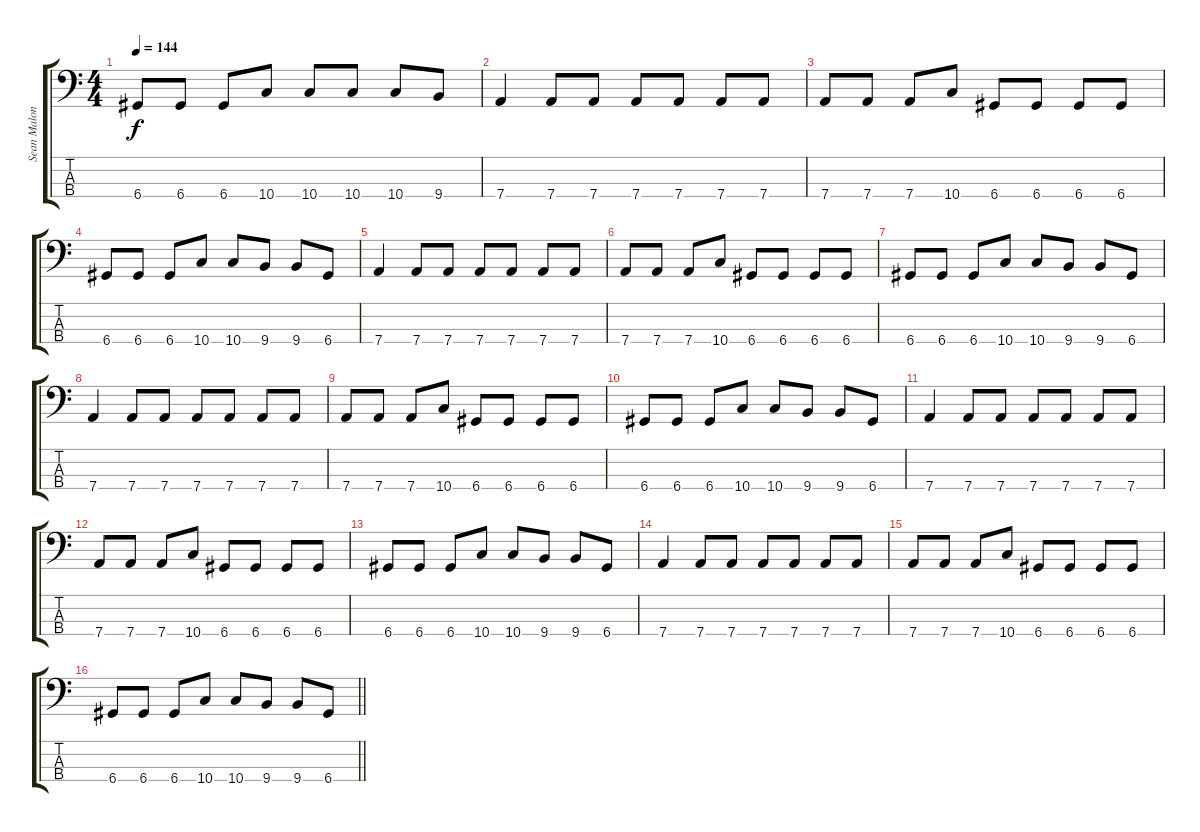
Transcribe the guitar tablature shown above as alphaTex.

\track ("Sean Malone" "Sean Malon") {instrument fretlessbass}
\staff {score tabs}
\tuning (G2 D2 A1 D1) {hide}
\ts (4 4)
\tempo 144
\clef f4
\ks c
6.4{t}.8{dy f} 6.4.8 6.4.8 10.4.8 10.4.8 10.4.8 10.4.8 9.4.8 |
7.4.4 7.4.8 7.4.8 7.4.8 7.4.8 7.4.8 7.4.8 |
7.4.8 7.4.8 7.4.8 10.4.8 6.4.8 6.4.8 6.4.8 6.4.8 |
6.4.8 6.4.8 6.4.8 10.4.8 10.4.8 9.4.8 9.4.8 6.4.8 |
7.4.4 7.4.8 7.4.8 7.4.8 7.4.8 7.4.8 7.4.8 |
7.4.8 7.4.8 7.4.8 10.4.8 6.4.8 6.4.8 6.4.8 6.4.8 |
6.4.8 6.4.8 6.4.8 10.4.8 10.4.8 9.4.8 9.4.8 6.4.8 |
7.4.4 7.4.8 7.4.8 7.4.8 7.4.8 7.4.8 7.4.8 |
7.4.8 7.4.8 7.4.8 10.4.8 6.4.8 6.4.8 6.4.8 6.4.8 |
6.4.8 6.4.8 6.4.8 10.4.8 10.4.8 9.4.8 9.4.8 6.4.8 |
7.4.4 7.4.8 7.4.8 7.4.8 7.4.8 7.4.8 7.4.8 |
7.4.8 7.4.8 7.4.8 10.4.8 6.4.8 6.4.8 6.4.8 6.4.8 |
6.4.8 6.4.8 6.4.8 10.4.8 10.4.8 9.4.8 9.4.8 6.4.8 |
7.4.4 7.4.8 7.4.8 7.4.8 7.4.8 7.4.8 7.4.8 |
7.4.8 7.4.8 7.4.8 10.4.8 6.4.8 6.4.8 6.4.8 6.4.8 |
\barLineRight lightlight
6.4.8 6.4.8 6.4.8 10.4.8 10.4.8 9.4.8 9.4.8 6.4.8
